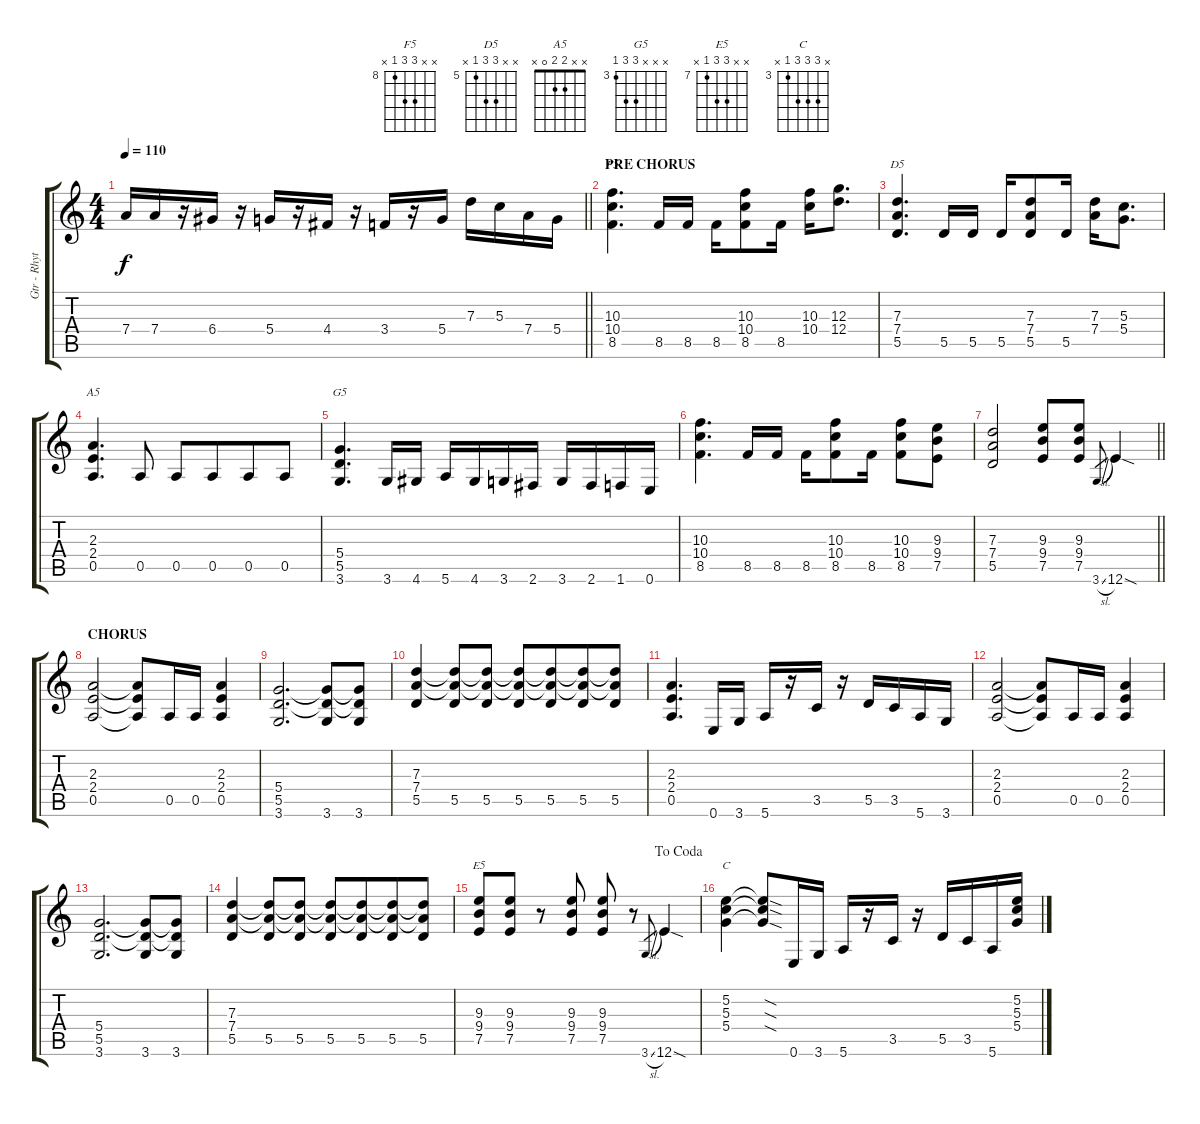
\track ("Gtr - Rhythm" "Gtr - Rhyt") {instrument overdrivenguitar}
\staff {score tabs}
\tuning (E4 B3 G3 D3 A2 E2) {hide}
\chord ("F5" x x 10 10 8 x) {firstfret 8}
\chord ("D5" x x 7 7 5 x) {firstfret 5}
\chord ("A5" x x 2 2 0 x)
\chord ("G5" x x x 5 5 3) {firstfret 3}
\chord ("E5" x x 9 9 7 x) {firstfret 7}
\chord ("C" x 5 5 5 3 x) {firstfret 3}
\ts (4 4)
\tempo 110
\clef g2
\barLineRight lightlight
\ks aminor
7.4.16{dy f} 7.4.16 r.16 6.4.16 r.16 5.4.16 r.16 4.4.16 r.16 3.4.16 r.16 5.4.16 7.3.16 5.3.16 7.4.16 5.4.16 |
\section ("" "PRE CHORUS")
(10.3 10.4 8.5).4{d ch "F5"} 8.5.16 8.5.16 8.5.16 (10.3 10.4 8.5).8 8.5.16 (10.3 10.4).16 (12.3 12.4).8{d} |
(7.3 7.4 5.5).4{d ch "D5"} 5.5.16 5.5.16 5.5.16 (7.3 7.4 5.5).8 5.5.16 (7.3 7.4).16 (5.3 5.4).8{d} |
(2.3 2.4 0.5).4{d ch "A5"} 0.5.8 0.5.8 0.5.8{beam merge} 0.5.8 0.5.8 |
(5.4 5.5 3.6).4{d ch "G5"} 3.6.16 4.6.16 5.6.16 4.6.16 3.6.16 2.6.16 3.6.16 2.6.16 1.6.16 0.6.16 |
(10.3 10.4 8.5).4{d} 8.5.16 8.5.16 8.5.16 (10.3 10.4 8.5).8 8.5.16 (10.3 10.4 8.5).8 (9.3 9.4 7.5).8 |
\barLineRight lightlight
(7.3 7.4 5.5).2 (9.3 9.4 7.5).8 (9.3 9.4 7.5).8 3.6{sl}.8{gr} 12.6{sod}.4 |
\section ("" "CHORUS")
(2.3 2.4 0.5).2 (2.3{t} 2.4{t} 0.5{t}).8 0.5.16 0.5.16 (2.3 2.4 0.5).4 |
(5.4 5.5 3.6).2{d} (5.4{t} 5.5{t} 3.6).8 (5.4{t} 5.5{t} 3.6).8 |
(7.3 7.4 5.5).4 (7.3{t} 7.4{t} 5.5).8 (7.3{t} 7.4{t} 5.5).8 (7.3{t} 7.4{t} 5.5).8 (7.3{t} 7.4{t} 5.5).8{beam merge} (7.3{t} 7.4{t} 5.5).8 (7.3{t} 7.4{t} 5.5).8 |
(2.3 2.4 0.5).4{d} 0.6.16 3.6.16 5.6.16 r.16 3.5.16 r.16 5.5.16 3.5.16 5.6.16 3.6.16 |
(2.3 2.4 0.5).2 (2.3{t} 2.4{t} 0.5{t}).8 0.5.16 0.5.16 (2.3 2.4 0.5).4 |
(5.4 5.5 3.6).2{d} (5.4{t} 5.5{t} 3.6).8 (5.4{t} 5.5{t} 3.6).8 |
(7.3 7.4 5.5).4 (7.3{t} 7.4{t} 5.5).8 (7.3{t} 7.4{t} 5.5).8 (7.3{t} 7.4{t} 5.5).8 (7.3{t} 7.4{t} 5.5).8{beam merge} (7.3{t} 7.4{t} 5.5).8 (7.3{t} 7.4{t} 5.5).8 |
\jump dacoda
(9.3 9.4 7.5).8{ch "E5"} (9.3 9.4 7.5).8 r.8 (9.3 9.4 7.5).8 (9.3 9.4 7.5).8 r.8 3.6{sl}.8{gr} 12.6{sod}.4 |
(5.2 5.3 5.4).4{ch "C"} (5.2{sod t} 5.3{sod t} 5.4{sod t}).8 0.6.16 3.6.16 5.6.16 r.16 3.5.16 r.16 5.5.16 3.5.16 5.6.16 (5.2 5.3 5.4).16
